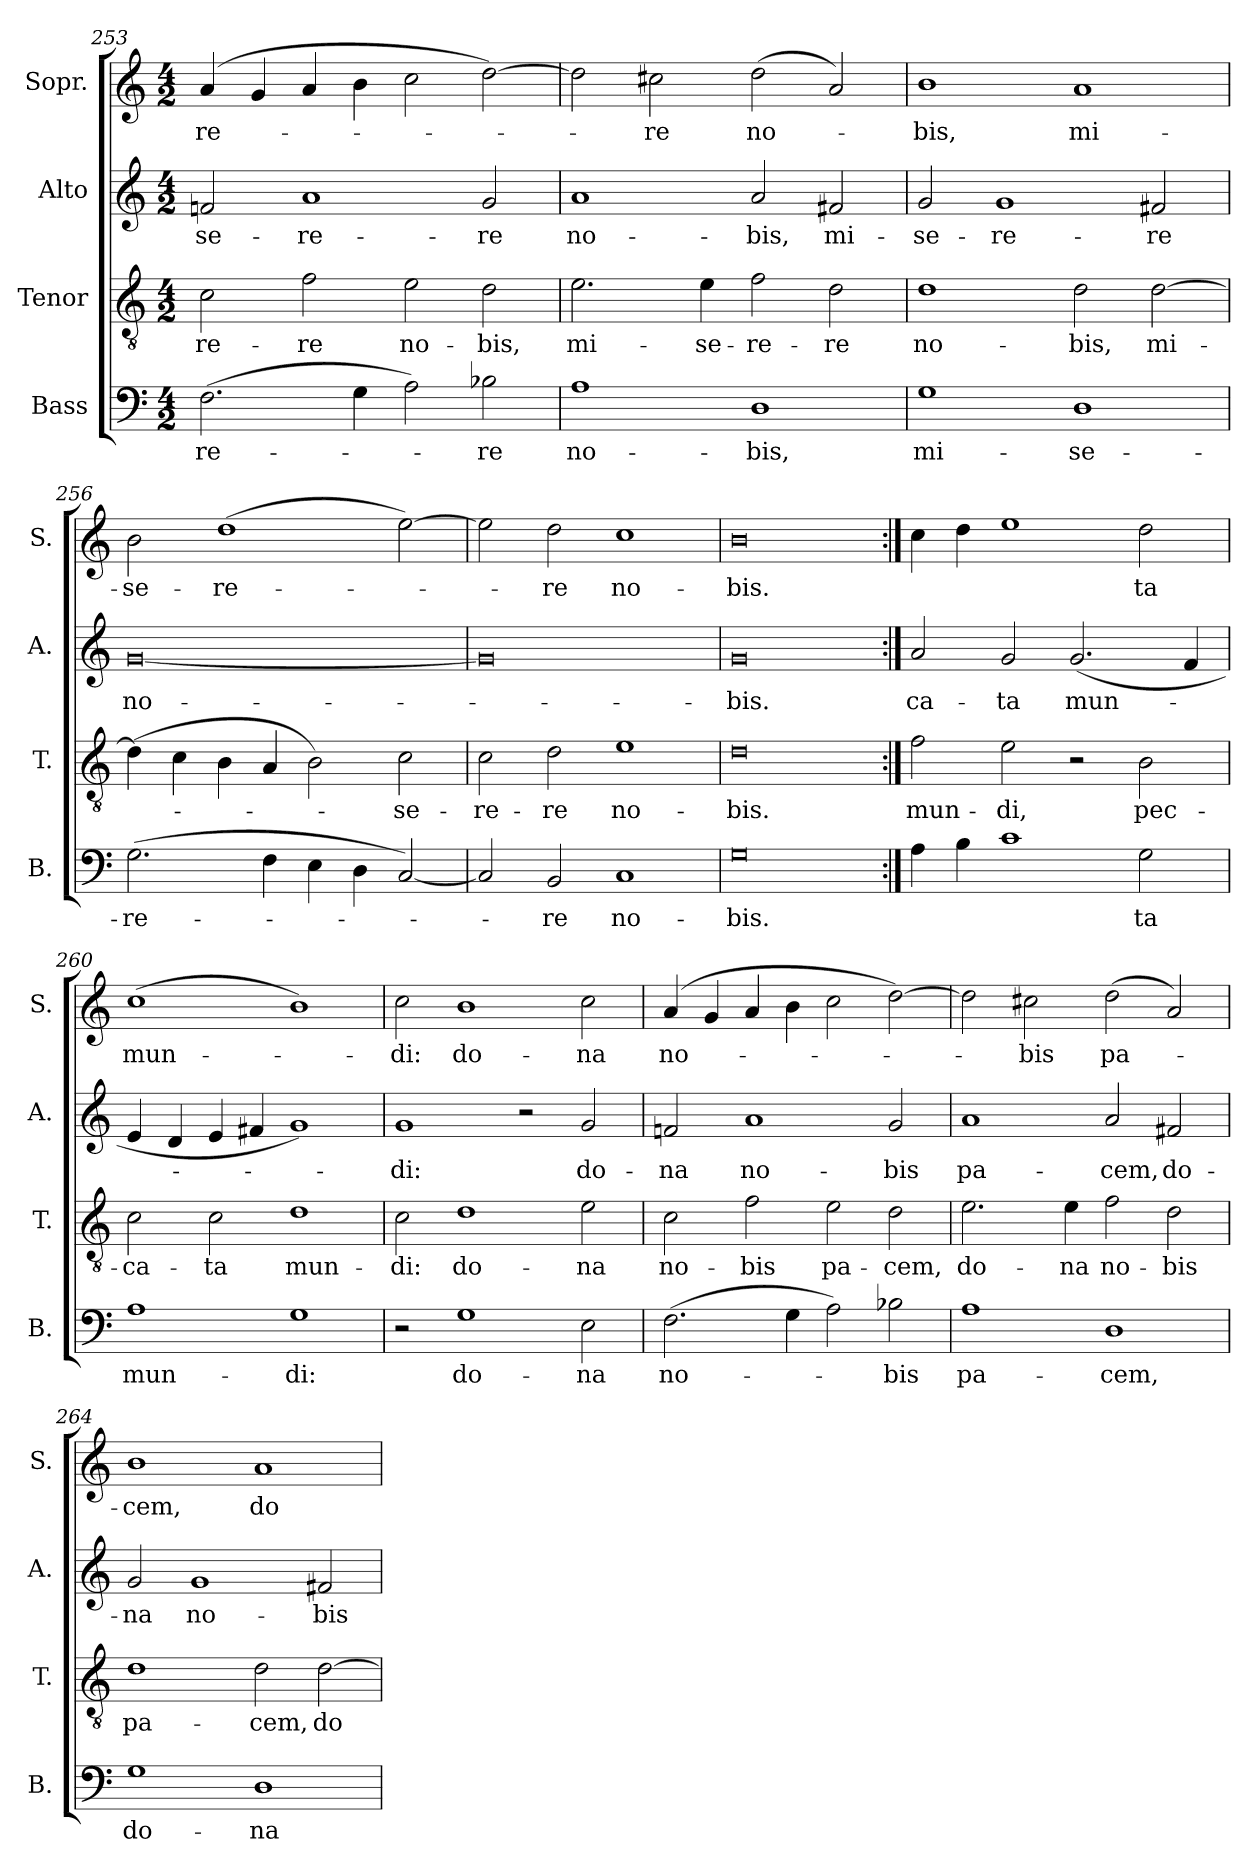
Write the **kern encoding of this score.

**kern	**text	**kern	**text	**kern	**text	**kern	**text
*part4	*part4	*part3	*part3	*part2	*part2	*part1	*part1
*staff4	*staff4	*staff3	*staff3	*staff2	*staff2	*staff1	*staff1
*I"Bass	*	*I"Tenor	*	*I"Alto	*	*I"Sopr.	*
*I'B.	*	*I'T.	*	*I'A.	*	*I'S.	*
*clefF4	*	*clefGv2	*	*clefG2	*	*clefG2	*
*	*	*ITrd7c12	*	*	*	*	*
*k[]	*	*k[]	*	*k[]	*	*k[]	*
*M4/2	*	*M4/2	*	*M4/2	*	*M4/2	*
=253	=253	=253	=253	=253	=253	=253	=253
(2.F\	-re-	2C\	-re-	2fn/	-se-	(4a/	-re-
.	.	.	.	.	.	4g/	.
.	.	2F\	-re	1a	-re-	4a/	.
4G\	.	.	.	.	.	4b\	.
2A\)	.	2E\	no-	.	.	2cc\	.
2B-X\	-re	2D\	-bis,	2g/	-re	[2dd\)	.
=254	=254	=254	=254	=254	=254	=254	=254
1A	no-	2.E\	mi-	1a	no-	2dd\]	.
.	.	.	.	.	.	2cc#X\	-re
.	.	4E\	-se-	.	.	.	.
1D	-bis,	2F\	-re-	2a/	-bis,	(2dd\	no-
.	.	2D\	-re	2f#X/	mi-	2a/)	.
!!LO:LB:g=z
=255	=255	=255	=255	=255	=255	=255	=255
1G	mi-	1D	no-	2g/	-se-	1b	-bis,
.	.	.	.	1g	-re-	.	.
1D	-se-	2D\	-bis,	.	.	1a	mi-
.	.	[2D\	mi-	2f#X/	-re	.	.
=256	=256	=256	=256	=256	=256	=256	=256
(2.G\	-re-	(4D\]	.	[0g	no-	2b\	-se-
.	.	4C\	.	.	.	.	.
.	.	4BB\	.	.	.	(1dd	-re-
4F\	.	4AA/	.	.	.	.	.
4E\	.	2BB\)	.	.	.	.	.
4D\	.	.	.	.	.	.	.
[2C/)	.	2C\	-se-	.	.	[2ee\)	.
=257	=257	=257	=257	=257	=257	=257	=257
2C/]	.	2C\	-re-	0g]	.	2ee\]	.
2BB/	-re	2D\	-re	.	.	2dd\	-re
1C	no-	1E	no-	.	.	1cc	no-
=258	=258	=258	=258	=258	=258	=258	=258
0G	-bis.	0D	-bis.	0g	-bis.	0b	-bis.
!!LO:PB:g=z
=259:|!	=259:|!	=259:|!	=259:|!	=259:|!	=259:|!	=259:|!	=259:|!
4A\	.	2F\	mun-	2a/	ca-	4cc\	.
4B\	.	.	.	.	.	4dd\	.
1c	.	2E\	-di,	2g/	-ta	1ee	.
.	.	2r	.	(2.g/	mun-	.	.
2G\	ta	2BB\	pec-	.	.	2dd\	ta
.	.	.	.	4f/	.	.	.
=260	=260	=260	=260	=260	=260	=260	=260
1A	mun-	2C\	-ca-	4e/	.	(1cc	mun-
.	.	.	.	4d/	.	.	.
.	.	2C\	-ta	4e/	.	.	.
.	.	.	.	4f#X/	.	.	.
1G	-di:	1D	mun-	1g)	.	1b)	.
=261	=261	=261	=261	=261	=261	=261	=261
2r	.	2C\	-di:	1g	-di:	2cc\	-di:
1G	do-	1D	do-	.	.	1b	do-
.	.	.	.	2r	.	.	.
2E\	-na	2E\	-na	2g/	do-	2cc\	-na
=262	=262	=262	=262	=262	=262	=262	=262
(2.F\	no-	2C\	no-	2fn/	-na	(4a/	no-
.	.	.	.	.	.	4g/	.
.	.	2F\	-bis	1a	no-	4a/	.
4G\	.	.	.	.	.	4b\	.
2A\)	.	2E\	pa-	.	.	2cc\	.
2B-X\	-bis	2D\	-cem,	2g/	-bis	[2dd\)	.
=263	=263	=263	=263	=263	=263	=263	=263
1A	pa-	2.E\	do-	1a	pa-	2dd\]	.
.	.	.	.	.	.	2cc#X\	-bis
.	.	4E\	-na	.	.	.	.
1D	-cem,	2F\	no-	2a/	-cem,	(2dd\	pa-
.	.	2D\	-bis	2f#X/	do-	2a/)	.
=264	=264	=264	=264	=264	=264	=264	=264
1G	do-	1D	pa-	2g/	-na	1b	-cem,
.	.	.	.	1g	no-	.	.
1D	-na	2D\	-cem,	.	.	1a	do-
.	.	[2D\	do-	2f#X/	-bis	.	.
=	=	=	=	=	=	=	=
*-	*-	*-	*-	*-	*-	*-	*-
